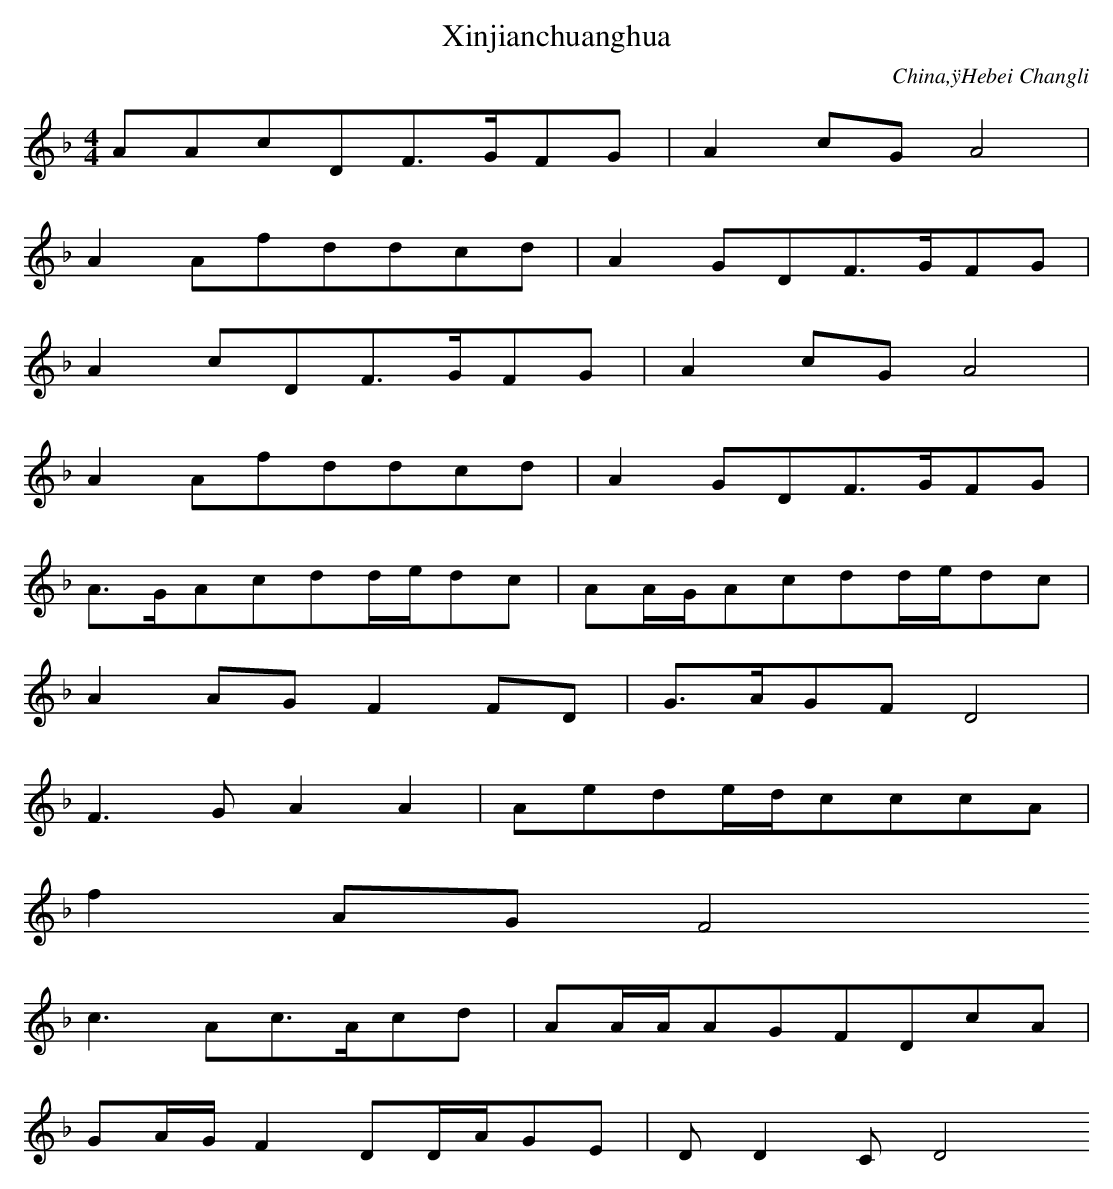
X:1
T: Xinjianchuanghua
O: China,ÿHebei Changli
M: 4/4
L: 1/16
K: F
A2A2c2D2F3GF2G2 | A4c2G2A8 |
A4A2f2d2d2c2d2 | A4G2D2F3GF2G2 |
A4c2D2F3GF2G2 | A4c2G2A8 |
A4A2f2d2d2c2d2 | A4G2D2F3GF2G2 |
A3GA2c2d2ded2c2 | A2AGA2c2d2ded2c2 |
A4A2G2F4F2D2 | G3AG2F2D8 |
F6G2A4A4 | A2e2d2edc2c2c2A2 |
f4A2G2F8
c6A2c3Ac2d2 | A2AAA2G2F2D2c2A2 |
G2AGF4D2DAG2E2 | D2D4C2D8
